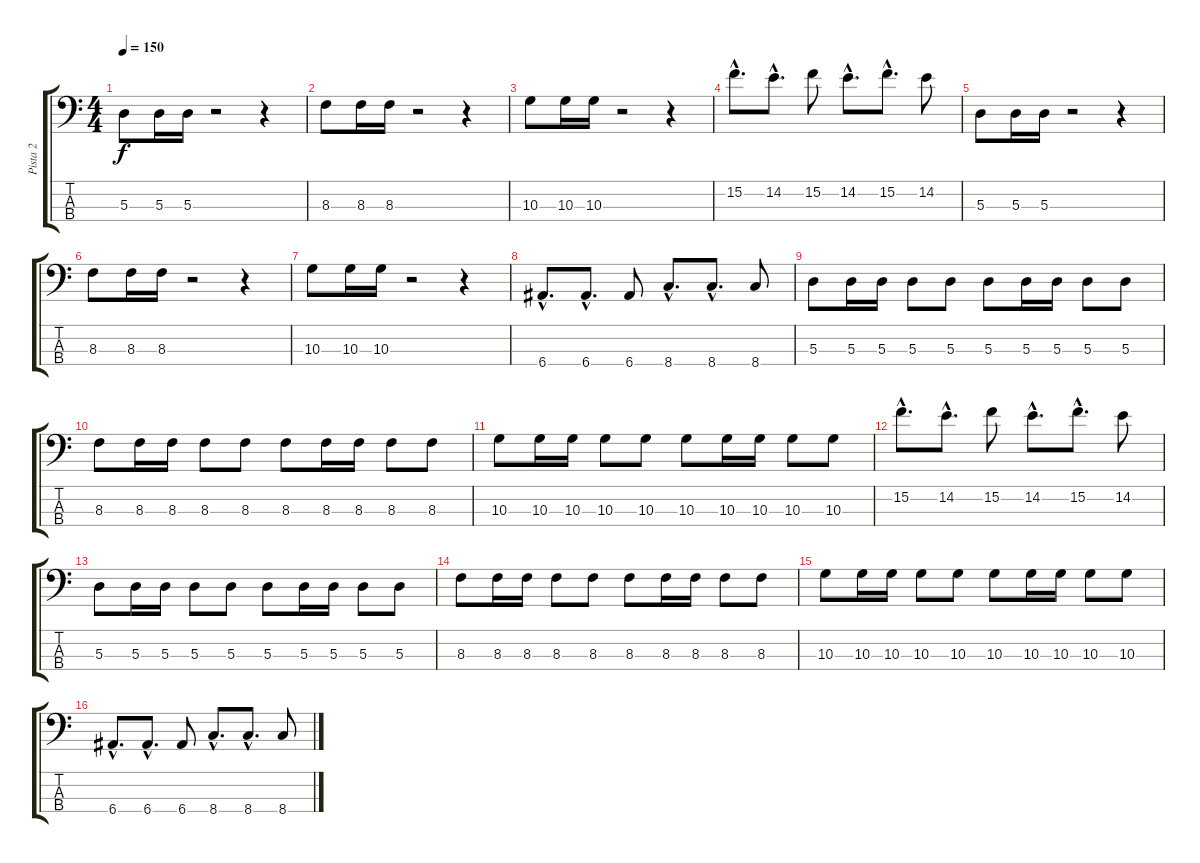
\track ("Pista 2" "Pista 2") {instrument electricbassfinger}
\staff {score tabs}
\tuning (G2 D2 A1 E1) {hide}
\ts (4 4)
\tempo 150
\clef f4
\ks c
5.3.8{dy f} 5.3.16 5.3.16 r.2 r.4 |
8.3.8 8.3.16 8.3.16 r.2 r.4 |
10.3.8 10.3.16 10.3.16 r.2 r.4 |
15.2{hac}.8{d} 14.2{hac}.8{d} 15.2.8 14.2{hac}.8{d} 15.2{hac}.8{d} 14.2.8 |
5.3.8 5.3.16 5.3.16 r.2 r.4 |
8.3.8 8.3.16 8.3.16 r.2 r.4 |
10.3.8 10.3.16 10.3.16 r.2 r.4 |
6.4{hac}.8{d} 6.4{hac}.8{d} 6.4.8 8.4{hac}.8{d} 8.4{hac}.8{d} 8.4.8 |
5.3.8 5.3.16 5.3.16 5.3.8 5.3.8 5.3.8 5.3.16 5.3.16 5.3.8 5.3.8 |
8.3.8 8.3.16 8.3.16 8.3.8 8.3.8 8.3.8 8.3.16 8.3.16 8.3.8 8.3.8 |
10.3.8 10.3.16 10.3.16 10.3.8 10.3.8 10.3.8 10.3.16 10.3.16 10.3.8 10.3.8 |
15.2{hac}.8{d} 14.2{hac}.8{d} 15.2.8 14.2{hac}.8{d} 15.2{hac}.8{d} 14.2.8 |
5.3.8 5.3.16 5.3.16 5.3.8 5.3.8 5.3.8 5.3.16 5.3.16 5.3.8 5.3.8 |
8.3.8 8.3.16 8.3.16 8.3.8 8.3.8 8.3.8 8.3.16 8.3.16 8.3.8 8.3.8 |
10.3.8 10.3.16 10.3.16 10.3.8 10.3.8 10.3.8 10.3.16 10.3.16 10.3.8 10.3.8 |
6.4{hac}.8{d} 6.4{hac}.8{d} 6.4.8 8.4{hac}.8{d} 8.4{hac}.8{d} 8.4.8
